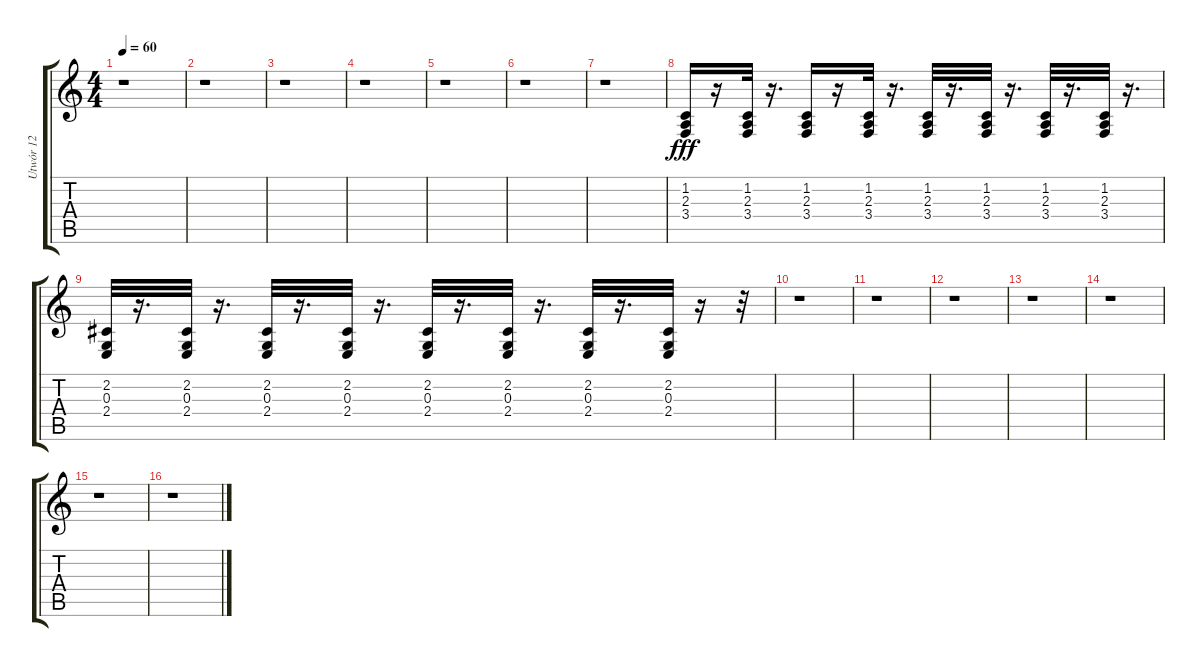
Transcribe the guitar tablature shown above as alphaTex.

\track ("Utwór 12" "Utwór 12") {instrument stringensemble1}
\staff {score tabs}
\tuning (E4 B3 G3 D3 A2 E2) {hide}
\ts (4 4)
\tempo 60
\clef g2
\ks c
r.1{dy fff} |
r.1 |
r.1 |
r.1 |
r.1 |
r.1 |
r.1 |
(1.2 2.3 3.4).16 r.16 (1.2 2.3 3.4).32 r.16{d} (1.2 2.3 3.4).16 r.16 (1.2 2.3 3.4).32 r.16{d} (1.2 2.3 3.4).32 r.16{d} (1.2 2.3 3.4).32 r.16{d} (1.2 2.3 3.4).32 r.16{d} (1.2 2.3 3.4).32 r.16{d} |
(2.2 0.3 2.4).32 r.16{d} (2.2 0.3 2.4).32 r.16{d} (2.2 0.3 2.4).32 r.16{d} (2.2 0.3 2.4).32 r.16{d} (2.2 0.3 2.4).32 r.16{d} (2.2 0.3 2.4).32 r.16{d} (2.2 0.3 2.4).32 r.16{d} (2.2 0.3 2.4).32 r.16 r.32 |
r.1 |
r.1 |
r.1 |
r.1 |
r.1 |
r.1 |
r.1
